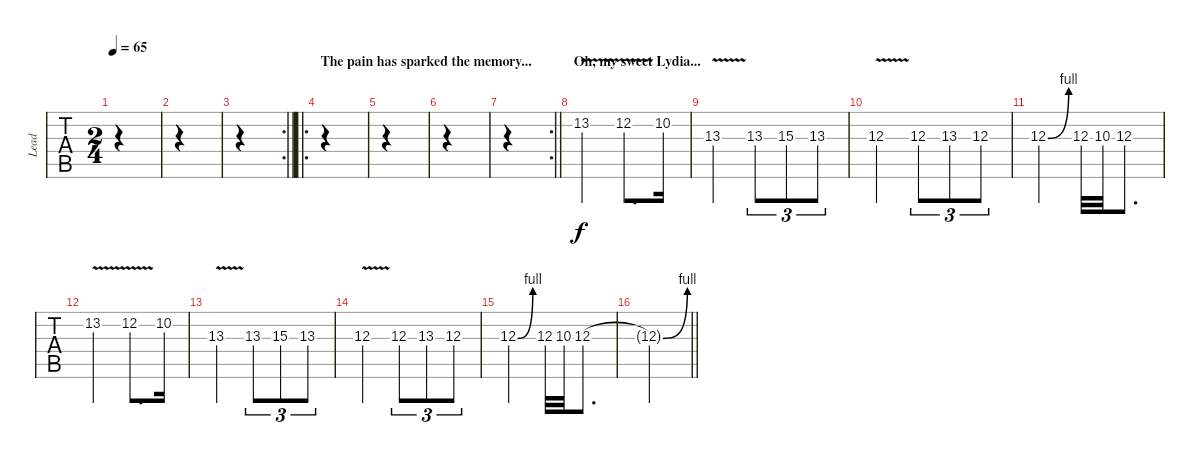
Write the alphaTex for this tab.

\track ("Lead" "Lead") {instrument distortionguitar}
\staff {tabs}
\tuning (Eb4 Bb3 Gb3 Db3 Ab2 Db2) {hide}
\ts (2 4)
\tempo 65
\clef g2
\ks c
|
|
\rc 2
\barLineRight lightlight
|
\ro
\section ("" "The pain has sparked the memory...")
|
|
|
\rc 2
\barLineRight lightlight
|
\section ("" "Oh, my sweet Lydia...")
13.2{v}.4 12.2{v}.8{d} 10.2.16 |
13.3{v}.4 13.3.8{tu (3 2)} 15.3.8{tu (3 2)} 13.3.8{tu (3 2)} |
12.3{v}.4 12.3.8{tu (3 2)} 13.3.8{tu (3 2)} 12.3.8{tu (3 2)} |
12.3{be (bend 0 0 60 4)}.4 12.3.32 10.3.32 12.3.8{d} |
13.2{v}.4 12.2{v}.8{d} 10.2.16 |
13.3{v}.4 13.3.8{tu (3 2)} 15.3.8{tu (3 2)} 13.3.8{tu (3 2)} |
12.3{v}.4 12.3.8{tu (3 2)} 13.3.8{tu (3 2)} 12.3.8{tu (3 2)} |
12.3{be (bend 0 0 60 4)}.4 12.3.32 10.3.32 12.3.8{d} |
\barLineRight lightlight
12.3{be (bend 0 0 60 4) t}.2
